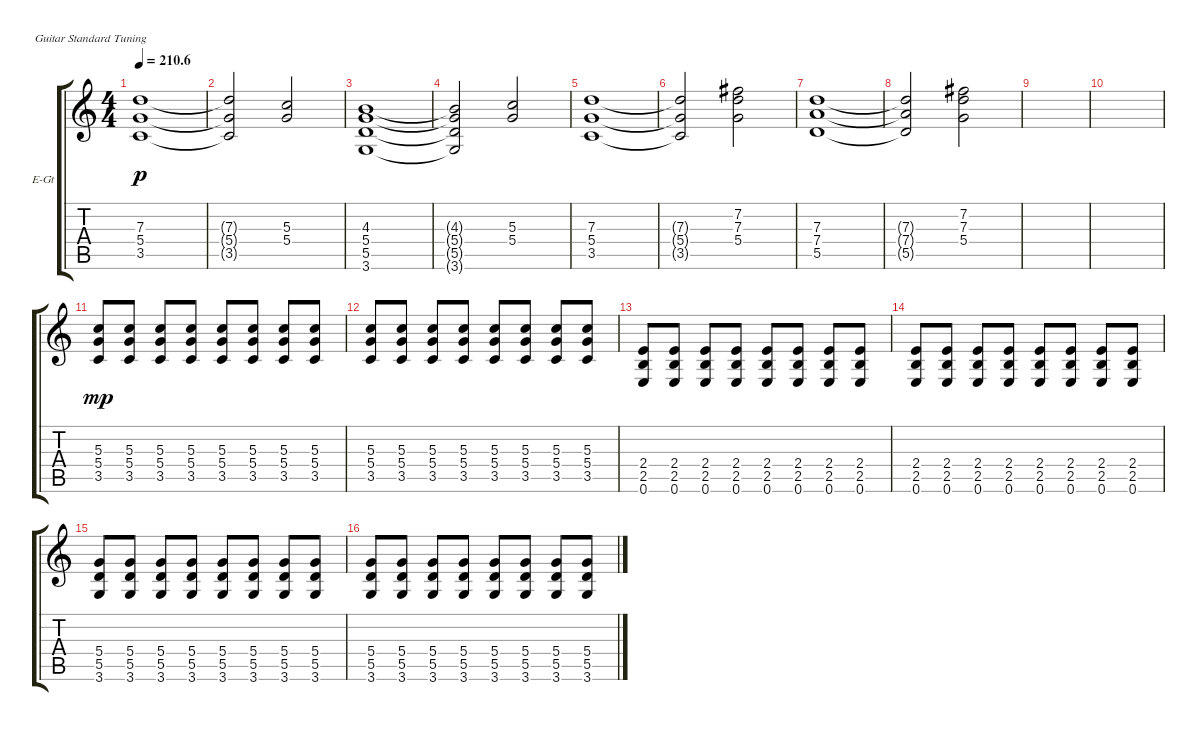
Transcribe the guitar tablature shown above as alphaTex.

\defaultSystemsLayout 4
\bracketExtendMode groupsimilarinstruments
\firstSystemTrackNameOrientation horizontal
\otherSystemsTrackNameOrientation horizontal
\track ("Electric Guitar" "E-Gt") {instrument overdrivenguitar}
\staff {score tabs}
\tuning (E4 B3 G3 D3 A2 E2)
\ts (4 4)
\tempo
210.6
\accidentals auto
\clef g2
\ottava regular
\simile none
\ks c
(7.3 5.4 3.5).1{dy p} |
(7.3{t} 5.4{t} 3.5{t}).2 (5.3 5.4).2 |
(5.4 5.5 4.3 3.6).1 |
(5.4{t} 5.5{t} 4.3{t} 3.6{t}).2 (5.4 5.3).2 |
(7.3 5.4 3.5).1 |
(7.3{t} 5.4{t} 3.5{t}).2 (7.3 7.2 5.4).2 |
(7.3 7.4 5.5).1 |
(7.3{t} 7.4{t} 5.5{t}).2 (5.4 7.3 7.2).2 |
|
|
(5.3 5.4 3.5).8{dy mp} (3.5 5.3 5.4).8 (3.5 5.3 5.4).8 (3.5 5.3 5.4).8 (3.5 5.3 5.4).8 (3.5 5.3 5.4).8 (3.5 5.3 5.4).8 (3.5 5.3 5.4).8 |
(5.3 5.4 3.5).8 (3.5 5.3 5.4).8 (3.5 5.3 5.4).8 (3.5 5.3 5.4).8 (3.5 5.3 5.4).8 (3.5 5.3 5.4).8 (3.5 5.3 5.4).8 (3.5 5.3 5.4).8 |
(2.4 2.5 0.6).8 (0.6 2.5 2.4).8 (0.6 2.5 2.4).8 (0.6 2.5 2.4).8 (0.6 2.5 2.4).8 (0.6 2.5 2.4).8 (0.6 2.5 2.4).8 (0.6 2.5 2.4).8 |
(0.6 2.5 2.4).8 (0.6 2.5 2.4).8 (0.6 2.5 2.4).8 (0.6 2.5 2.4).8 (0.6 2.5 2.4).8 (0.6 2.5 2.4).8 (0.6 2.5 2.4).8 (0.6 2.5 2.4).8 |
(3.6 5.5 5.4).8 (3.6 5.5 5.4).8 (3.6 5.5 5.4).8 (3.6 5.5 5.4).8 (3.6 5.5 5.4).8 (3.6 5.5 5.4).8 (3.6 5.5 5.4).8 (3.6 5.5 5.4).8 |
(3.6 5.5 5.4).8 (3.6 5.5 5.4).8 (3.6 5.5 5.4).8 (3.6 5.5 5.4).8 (3.6 5.5 5.4).8 (3.6 5.5 5.4).8 (3.6 5.5 5.4).8 (3.6 5.5 5.4).8
